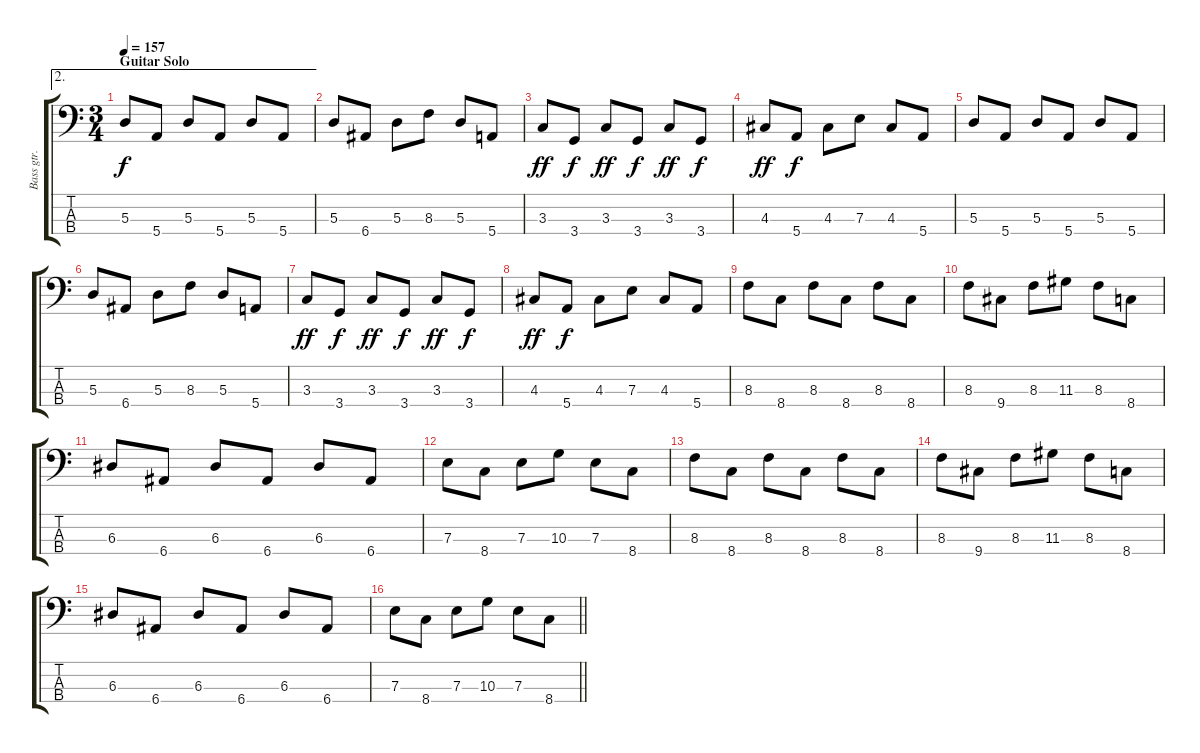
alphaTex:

\track ("Bass gtr." "Bass gtr.") {instrument electricbassfinger}
\staff {score tabs}
\tuning (G2 D2 A1 E1) {hide}
\ae 2
\ts (3 4)
\section ("" "Guitar Solo")
\tempo 157
\clef f4
\ks c
5.3.8{dy f} 5.4.8 5.3.8 5.4.8 5.3.8 5.4.8 |
5.3.8 6.4.8 5.3.8 8.3.8 5.3.8 5.4.8 |
3.3.8{dy ff} 3.4.8{dy f} 3.3.8{dy ff} 3.4.8{dy f} 3.3.8{dy ff} 3.4.8{dy f} |
4.3.8{dy ff} 5.4.8{dy f} 4.3.8 7.3.8 4.3.8 5.4.8 |
5.3.8 5.4.8 5.3.8 5.4.8 5.3.8 5.4.8 |
5.3.8 6.4.8 5.3.8 8.3.8 5.3.8 5.4.8 |
3.3.8{dy ff} 3.4.8{dy f} 3.3.8{dy ff} 3.4.8{dy f} 3.3.8{dy ff} 3.4.8{dy f} |
4.3.8{dy ff} 5.4.8{dy f} 4.3.8 7.3.8 4.3.8 5.4.8 |
8.3.8 8.4.8 8.3.8 8.4.8 8.3.8 8.4.8 |
8.3.8 9.4.8 8.3.8 11.3.8 8.3.8 8.4.8 |
6.3.8 6.4.8 6.3.8 6.4.8 6.3.8 6.4.8 |
7.3.8 8.4.8 7.3.8 10.3.8 7.3.8 8.4.8 |
8.3.8 8.4.8 8.3.8 8.4.8 8.3.8 8.4.8 |
8.3.8 9.4.8 8.3.8 11.3.8 8.3.8 8.4.8 |
6.3.8 6.4.8 6.3.8 6.4.8 6.3.8 6.4.8 |
\barLineRight lightlight
7.3.8 8.4.8 7.3.8 10.3.8 7.3.8 8.4.8
